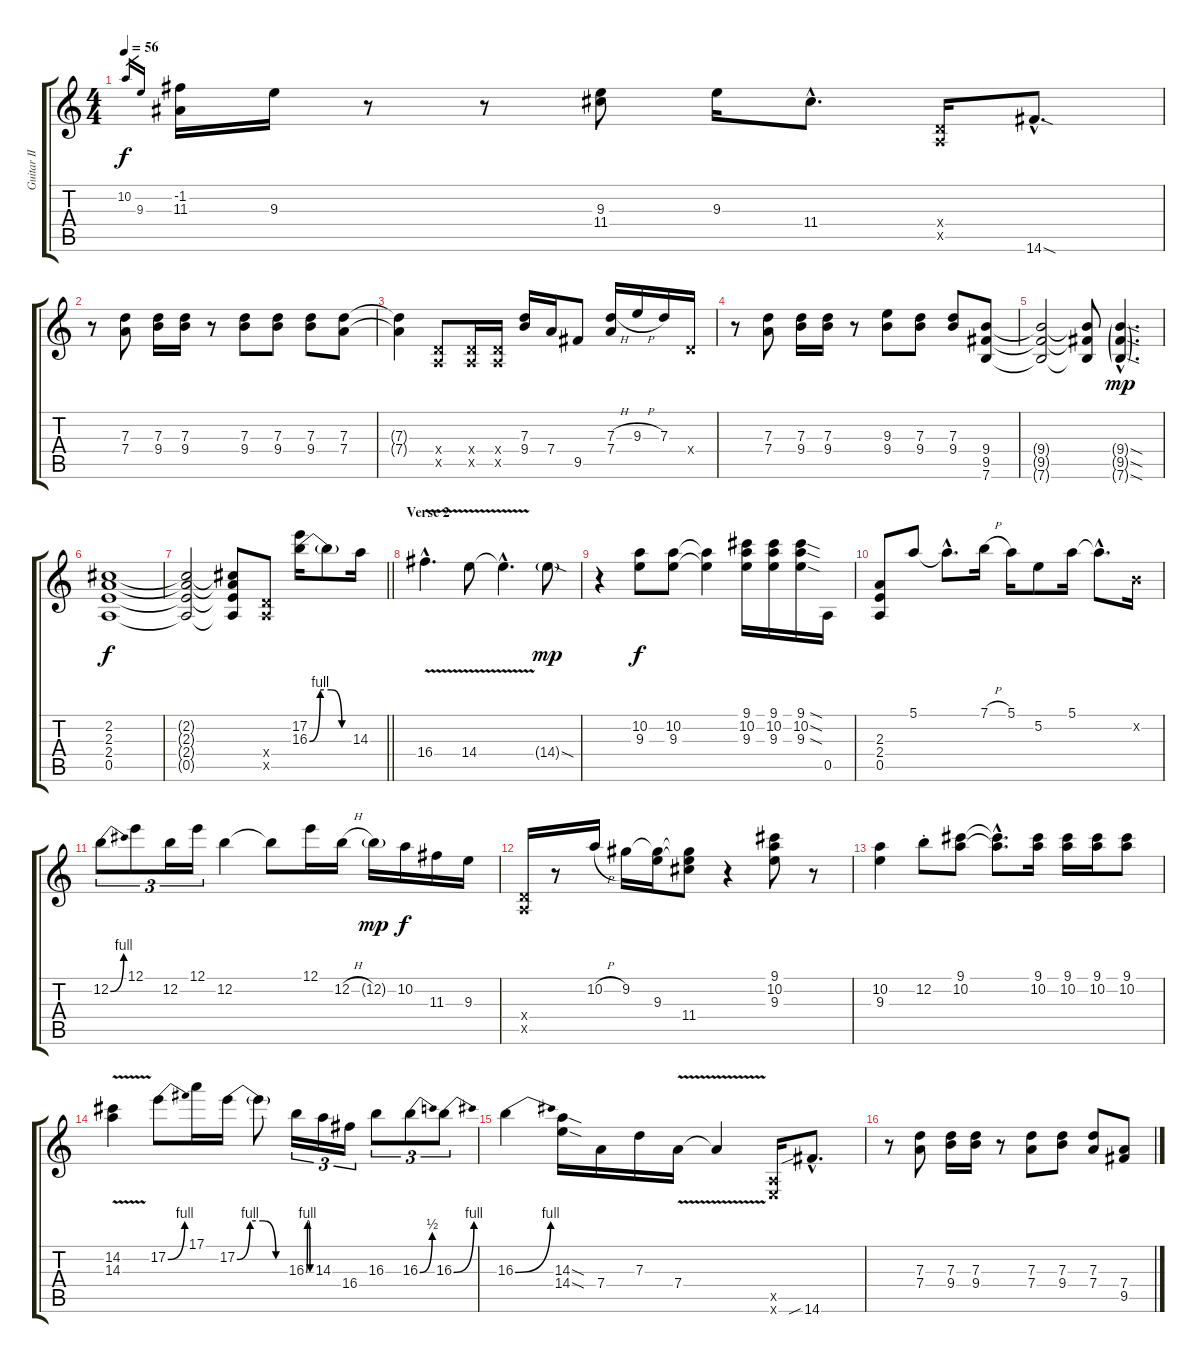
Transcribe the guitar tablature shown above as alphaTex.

\track ("Guitar II" "Guitar II") {instrument distortionguitar}
\staff {score tabs}
\tuning (E4 B3 G3 D3 A2 E2) {hide}
\ts (4 4)
\tempo 56
\clef g2
\ks c
10.2.16{gr dy f} 9.3.16{gr} (-1.2 11.3).16 9.3.16 r.8 r.8 (9.3 11.4).8 9.3.16 11.4{hac}.8{d} (0.4{x} 0.5{x}).16 14.6{sod hac}.8{d} |
r.8 (7.3 7.4).8 (7.3 9.4).16 (7.3 9.4).16 r.8 (7.3 9.4).8 (7.3 9.4).8 (7.3 9.4).8 (7.3 7.4).8 |
(7.3{t} 7.4{t}).4 (0.4{x} 0.5{x}).8 (0.4{x} 0.5{x}).16 (0.4{x} 0.5{x}).16 (7.3 9.4).16 7.4.16 9.5.8 (7.3{h} 7.4).16 9.3{h}.16 7.3.16 0.4{x}.16 |
r.8 (7.3 7.4).8 (7.3 9.4).16 (7.3 9.4).16 r.8 (9.3 9.4).8 (7.3 9.4).8 (7.3 9.4).8 (9.4 9.5 7.6).8 |
(9.4{t} 9.5{t} 7.6{t}).2 (9.4{t} 9.5{t} 7.6{t}).8 (9.4{sod g hac} 9.5{sod g hac} 7.6{sod g hac}).4{d dy mp} |
(2.2 2.3 2.4 0.5).1{dy f} |
\barLineRight lightlight
(2.2{t} 2.3{t} 2.4{t} 0.5{t}).2 (2.2{t} 2.3{t} 2.4{t} 0.5{t}).8 (0.4{x} 0.5{x}).8 (17.2 16.3{be (custom 0 0 15 4 30 4 45 0 60 0)}).16 16.3{t}.8 14.3.16 |
\section ("" "Verse 2")
16.4{v hac}.4{d} 14.4{v}.8 14.4{hac t}.4{d} 14.4{sod g}.8{dy mp} |
r.4 (10.2 9.3).8{dy f} (10.2 9.3).8 (10.2{t} 9.3{t}).4 (9.1 10.2 9.3).16 (9.1 10.2 9.3).16 (9.1{sod} 10.2{sod} 9.3{sod}).16 0.5.16 |
(2.3 2.4 0.5).8 5.1.8 5.1{hac t}.8{d} 7.1{h}.16 5.1.16 5.2.8 5.1.16 5.1{hac t}.8{d} 0.2{x}.16 |
12.2{be (bend 0 0 60 4)}.8{tu (3 2)} 12.1.8{tu (3 2)} 12.2.16{tu (3 2)} 12.1.16{tu (3 2)} 12.2.4 12.2{t}.8 12.1.16 12.2{h}.16 12.2{g}.16{dy mp} 10.2.16{dy f} 11.3.16 9.3.16 |
(0.4{x} 0.5{x}).16 r.8 10.2{h}.16 9.2.16 (9.2{t} 9.3).16 (9.2{t} 9.3{t} 11.4).8 r.4 (9.1 10.2 9.3).8 r.8 |
(10.2 9.3).4 12.2{st}.8 (9.1 10.2).8 (9.1{hac t} 10.2{hac t}).8{d} (9.1 10.2).16 (9.1 10.2).16 (9.1 10.2).16 (9.1 10.2).8 |
(14.2{v} 14.3{v}).4 17.2{be (bend 0 0 60 4)}.8 17.1.16 17.2{be (custom 0 0 15 4 30 4 45 0 60 0)}.16 17.2{t}.8 16.3{be (custom 0 0 15 4 30 4 45 0 60 0)}.16{tu (3 2)} 14.3.16{tu (3 2)} 16.4.16{tu (3 2)} 16.3.8{tu (3 2)} 16.3{be (bend 0 0 60 2)}.8{tu (3 2)} 16.3{be (bend 0 0 60 4)}.8{tu (3 2)} |
16.3{be (bend 0 0 60 4)}.4 (14.3{sod} 14.4{sod}).16 7.4.16 7.3.16 7.4{v}.16 7.4{t}.4 (0.5{x} 0.6{x}).16 14.6{sib hac}.8{d} |
r.8 (7.3 7.4).8 (7.3 9.4).16 (7.3 9.4).16 r.8 (7.3 7.4).8 (7.3 9.4).8 (7.3 7.4).8 (7.4 9.5).8
